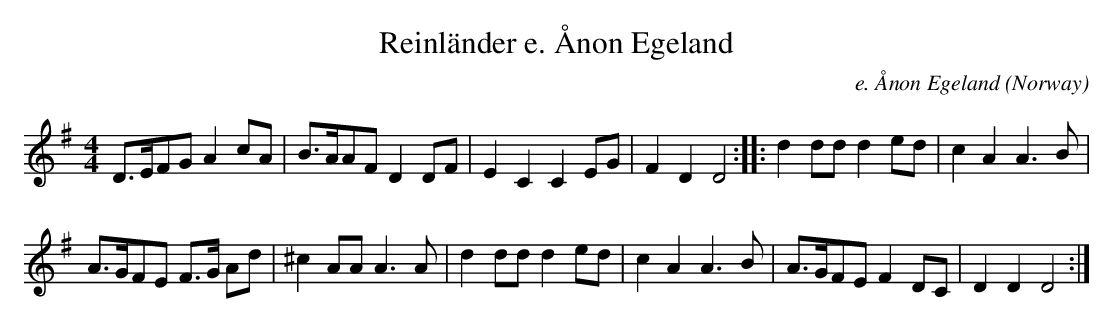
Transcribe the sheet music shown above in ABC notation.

X:1
T:Reinländer e. Ånon Egeland
C:e. Ånon Egeland
M:4/4
O:Norway
K:D mixolydian
D>EFG A2cA| B>AAF D2DF| E2C2 C2EG| F2D2 D4::\
d2dd d2ed    | c2A2 A3B  |
A>GFE F>G Ad | ^c2AA A3A |\
d2dd d2ed    | c2A2 A3B  |\
A>GFE F2DC   | D2D2 D4  :|
